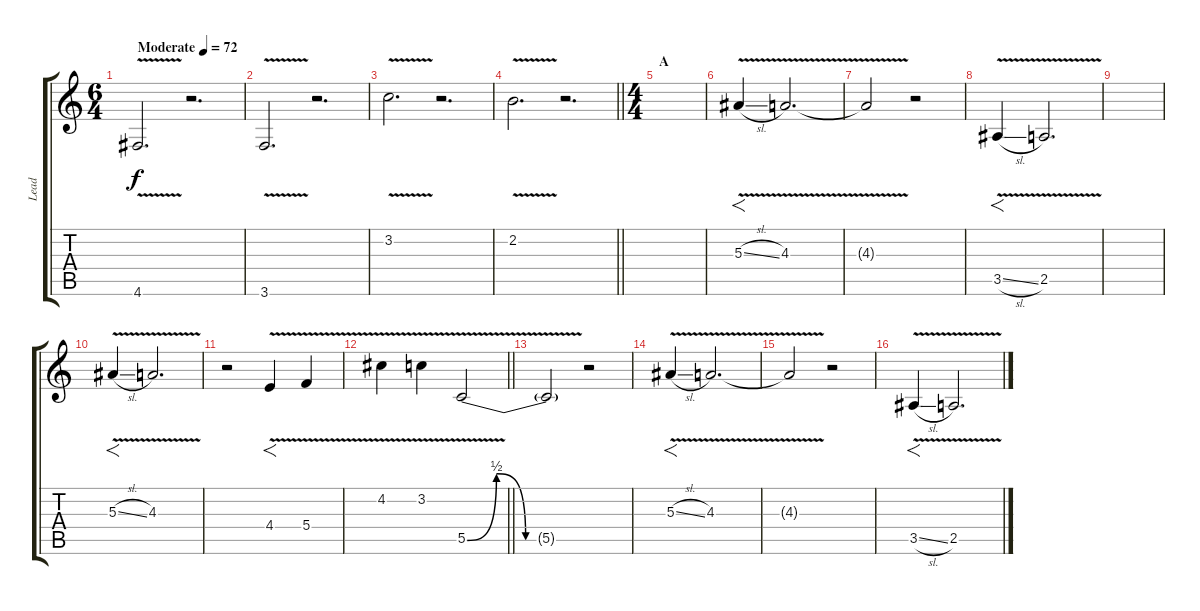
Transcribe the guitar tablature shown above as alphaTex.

\track ("Lead" "Lead") {instrument distortionguitar}
\staff {score tabs}
\tuning (D4 A3 F3 C3 G2 D2) {hide}
\ts (6 4)
\tempo (72 "Moderate")
\clef g2
\ks c
4.6{v}.2{d dy f instrument distortionguitar} r.2{d} |
3.6{v}.2{d} r.2{d} |
3.2{v}.2{d} r.2{d} |
\barLineRight lightlight
2.2{v}.2{d} r.2{d} |
\ts (4 4)
\section ("" "A")
|
5.3{v sl}.4{f} 4.3{v}.2{d} |
4.3{t}.2 r.2 |
3.5{v sl}.4{f} 2.5{v}.2{d} |
|
5.3{v sl}.4{f} 4.3{v}.2{d} |
r.2 4.4{v}.4{f} 5.4{v}.4 |
\barLineRight lightlight
4.2{v}.4 3.2{v}.4 5.5{be (custom 0 0 15 2 30 0 60 0) v}.2 |
\section ("" "")
5.5{t}.2 r.2 |
5.3{v sl}.4{f} 4.3{v}.2{d} |
4.3{t}.2 r.2 |
3.5{v sl}.4{f} 2.5{v}.2{d}
